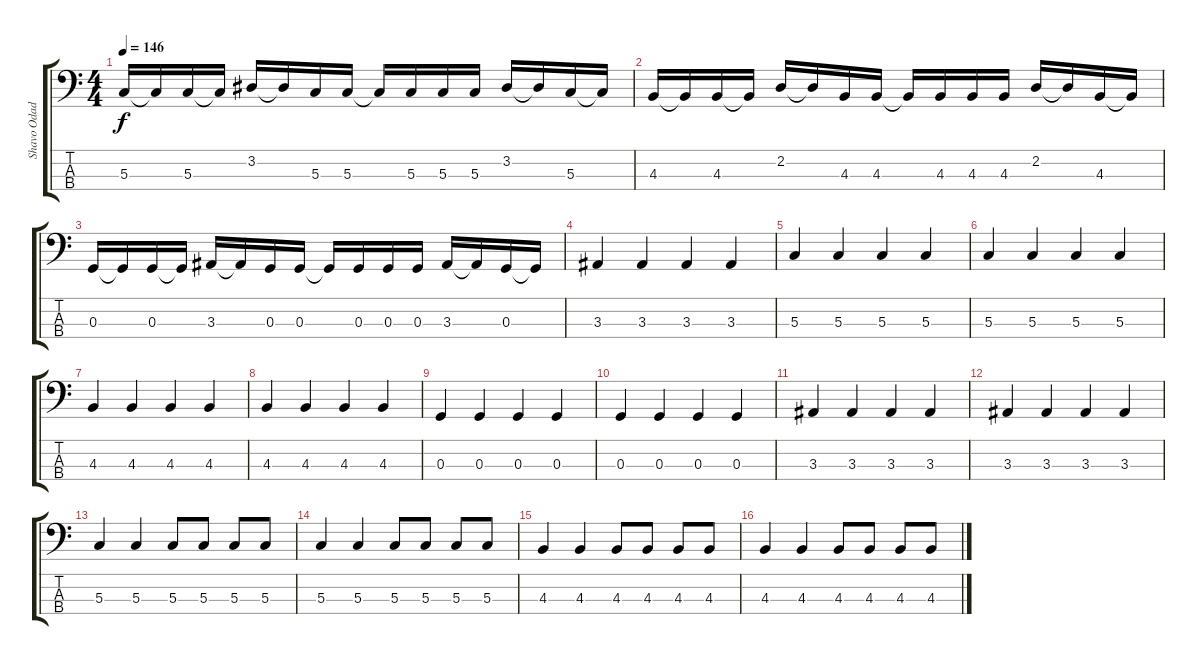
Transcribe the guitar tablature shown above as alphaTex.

\track ("Shavo Odadjian" "Shavo Odad") {instrument electricbasspick}
\staff {score tabs}
\tuning (F2 C2 G1 C1) {hide}
\ts (4 4)
\tempo 146
\clef f4
\ks c
5.3.16{dy f} 5.3{t}.16 5.3.16 5.3{t}.16 3.2.16 3.2{t}.16 5.3.16 5.3.16 5.3{t}.16 5.3.16 5.3.16 5.3.16 3.2.16 3.2{t}.16 5.3.16 5.3{t}.16 |
4.3.16 4.3{t}.16 4.3.16 4.3{t}.16 2.2.16 2.2{t}.16 4.3.16 4.3.16 4.3{t}.16 4.3.16 4.3.16 4.3.16 2.2.16 2.2{t}.16 4.3.16 4.3{t}.16 |
0.3.16 0.3{t}.16 0.3.16 0.3{t}.16 3.3.16 3.3{t}.16 0.3.16 0.3.16 0.3{t}.16 0.3.16 0.3.16 0.3.16 3.3.16 3.3{t}.16 0.3.16 0.3{t}.16 |
3.3.4 3.3.4 3.3.4 3.3.4 |
5.3.4 5.3.4 5.3.4 5.3.4 |
5.3.4 5.3.4 5.3.4 5.3.4 |
4.3.4 4.3.4 4.3.4 4.3.4 |
4.3.4 4.3.4 4.3.4 4.3.4 |
0.3.4 0.3.4 0.3.4 0.3.4 |
0.3.4 0.3.4 0.3.4 0.3.4 |
3.3.4 3.3.4 3.3.4 3.3.4 |
3.3.4 3.3.4 3.3.4 3.3.4 |
5.3.4 5.3.4 5.3.8 5.3.8 5.3.8 5.3.8 |
5.3.4 5.3.4 5.3.8 5.3.8 5.3.8 5.3.8 |
4.3.4 4.3.4 4.3.8 4.3.8 4.3.8 4.3.8 |
4.3.4 4.3.4 4.3.8 4.3.8 4.3.8 4.3.8
